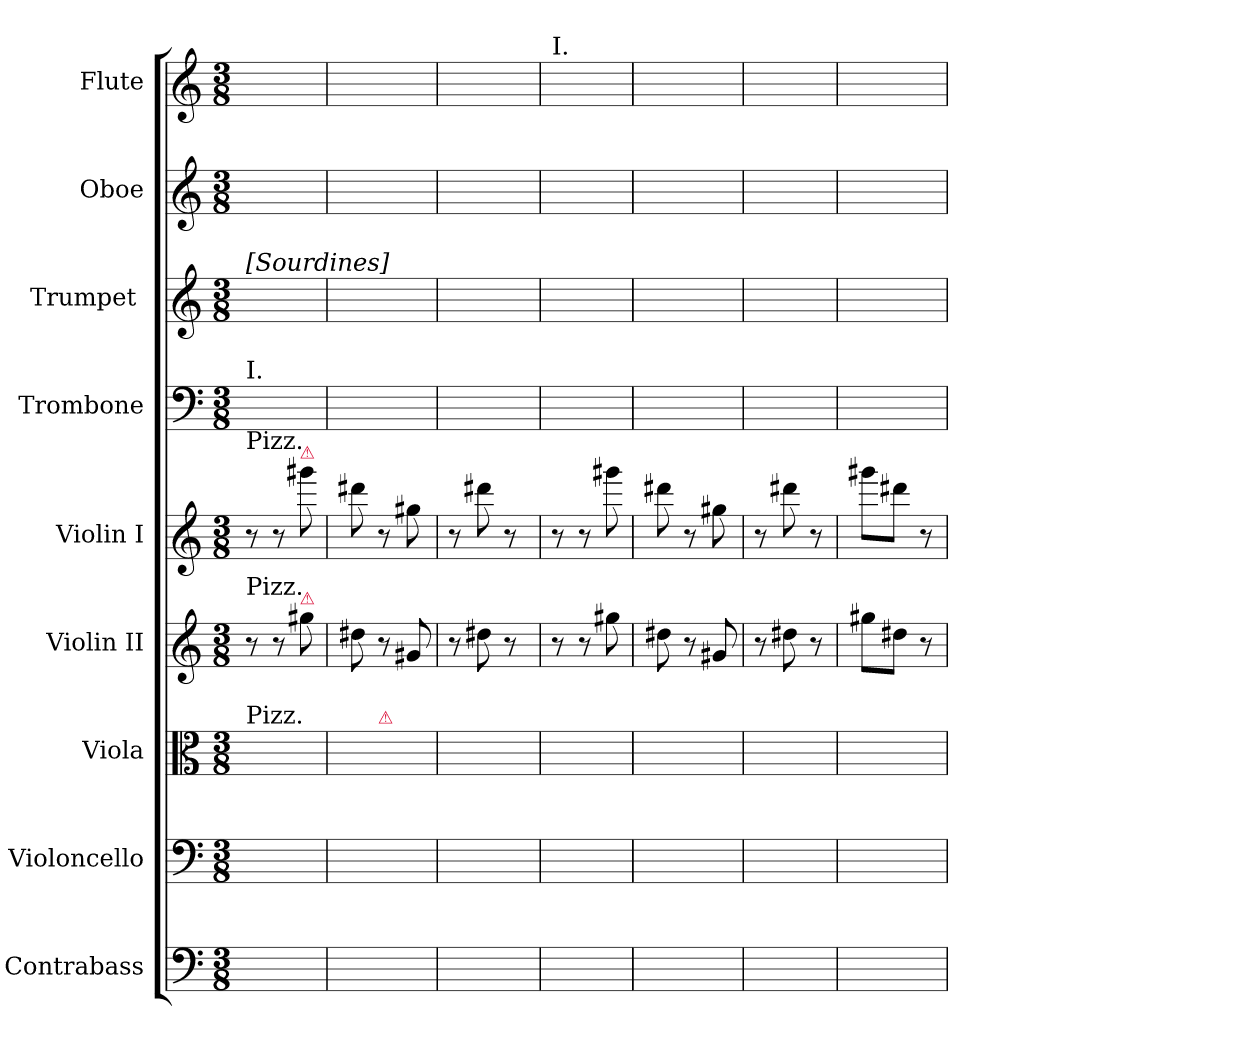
**kern	**kern	**kern	**kern	**kern	**kern	**kern	**kern	**kern
*part9	*part8	*part7	*part6	*part5	*part4	*part3	*part2	*part1
*staff9	*staff8	*staff7	*staff6	*staff5	*staff4	*staff3	*staff2	*staff1
*I"Contrabass	*I"Violoncello	*I"Viola	*I"Violin II	*I"Violin I	*I"Trombone	*I"Trumpet [C]	*I"Oboe	*I"Flute
*I'Cb.	*I'Vc.	*I'Vla.	*I'Vln. II	*I'Vln. I	*I'Tbn.	*I'Tpt.	*I'Ob.	*I'Fl.
*clefF4	*clefF4	*clefC3	*clefG2	*clefG2	*clefF4	*clefG2	*clefG2	*clefG2
*ITrd7c12	*	*	*	*	*	*	*	*
*k[]	*k[]	*k[]	*k[]	*k[]	*k[]	*	*k[]	*k[]
*M3/8	*M3/8	*M3/8	*M3/8	*M3/8	*M3/8	*M3/8	*M3/8	*M3/8
=1	=1	=1	=1	=1	=1	=1	=1	=1
!	!	!	!	!	!	!LO:TX:a:t=[Sourdines]	!	!
!	!	!	!	!	!LO:TX:a:t=I.	!	!	!
!	!	!	!	!LO:TX:a:t=Pizz.	!	!	!	!
!	!	!	!LO:TX:a:t=Pizz.	!	!	!	!	!
!	!	!LO:TX:a:t=Pizz.	!	!	!	!	!	!
4ryy	4ryy	8ryy	8r	8r	4.ryy	4.ryy	8%3ryy	8%3ryy
.	.	8ryy	8r	8r	.	.	.	.
!	!	!	!	!LO:TX:a:color=crimson:t=⚠	!	!	!	!
!	!	!	!LO:TX:a:color=crimson:t=⚠	!	!	!	!	!
8ryy	8ryy	8ryy	8gg#X	8ggg#X	.	.	.	.
=2	=2	=2	=2	=2	=2	=2	=2	=2
8ryy	8ryy	8ryy	8dd#X	8ddd#X	4.ryy	4.ryy	8%3ryy	8%3ryy
!	!	!LO:TX:a:color=crimson:t=⚠	!	!	!	!	!	!
8ryy	8ryy	8ryy	8r	8r	.	.	.	.
8ryy	8ryy	8ryy	8g#X	8gg#X	.	.	.	.
=3	=3	=3	=3	=3	=3	=3	=3	=3
8ryy	8ryy	8ryy	8r	8r	4.ryy	8ryy	8%3ryy	8%3ryy
8ryy	8ryy	8ryy	8dd#X	8ddd#X	.	8ryy	.	.
8ryy	8ryy	8ryy	8r	8r	.	16ryy	.	.
.	.	.	.	.	.	16ryy	.	.
=4	=4	=4	=4	=4	=4	=4	=4	=4
!	!	!	!	!	!	!	!	!LO:TX:a:t=I.
8ryy	8ryy	8ryy	8r	8r	4.ryy	4.ryy	8%3ryy	4ryy
8ryy	8ryy	8ryy	8r	8r	.	.	.	.
8ryy	8ryy	8ryy	8gg#X	8ggg#X	.	.	.	8ryy
=5	=5	=5	=5	=5	=5	=5	=5	=5
8%3ryy	8ryy	8ryy	8dd#X	8ddd#X	4.ryy	4.ryy	8%3ryy	4ryy
.	8ryy	8ryy	8r	8r	.	.	.	.
.	8ryy	8ryy	8g#X	8gg#X	.	.	.	8ryy
=6	=6	=6	=6	=6	=6	=6	=6	=6
8%3ryy	8ryy	8ryy	8r	8r	4.ryy	4.ryy	8%3ryy	4ryy
.	8ryy	8ryy	8dd#X	8ddd#X	.	.	.	.
.	8ryy	8ryy	8r	8r	.	.	.	8ryy
=7	=7	=7	=7	=7	=7	=7	=7	=7
8%3ryy	8ryy	8ryy	8gg#XL	8ggg#XL	4.ryy	4.ryy	8%3ryy	8ryy
.	8ryy	8ryy	8dd#XJ	8ddd#XJ	.	.	.	8ryy
.	8ryy	8ryy	8r	8r	.	.	.	8ryy
=	=	=	=	=	=	=	=	=
*-	*-	*-	*-	*-	*-	*-	*-	*-
